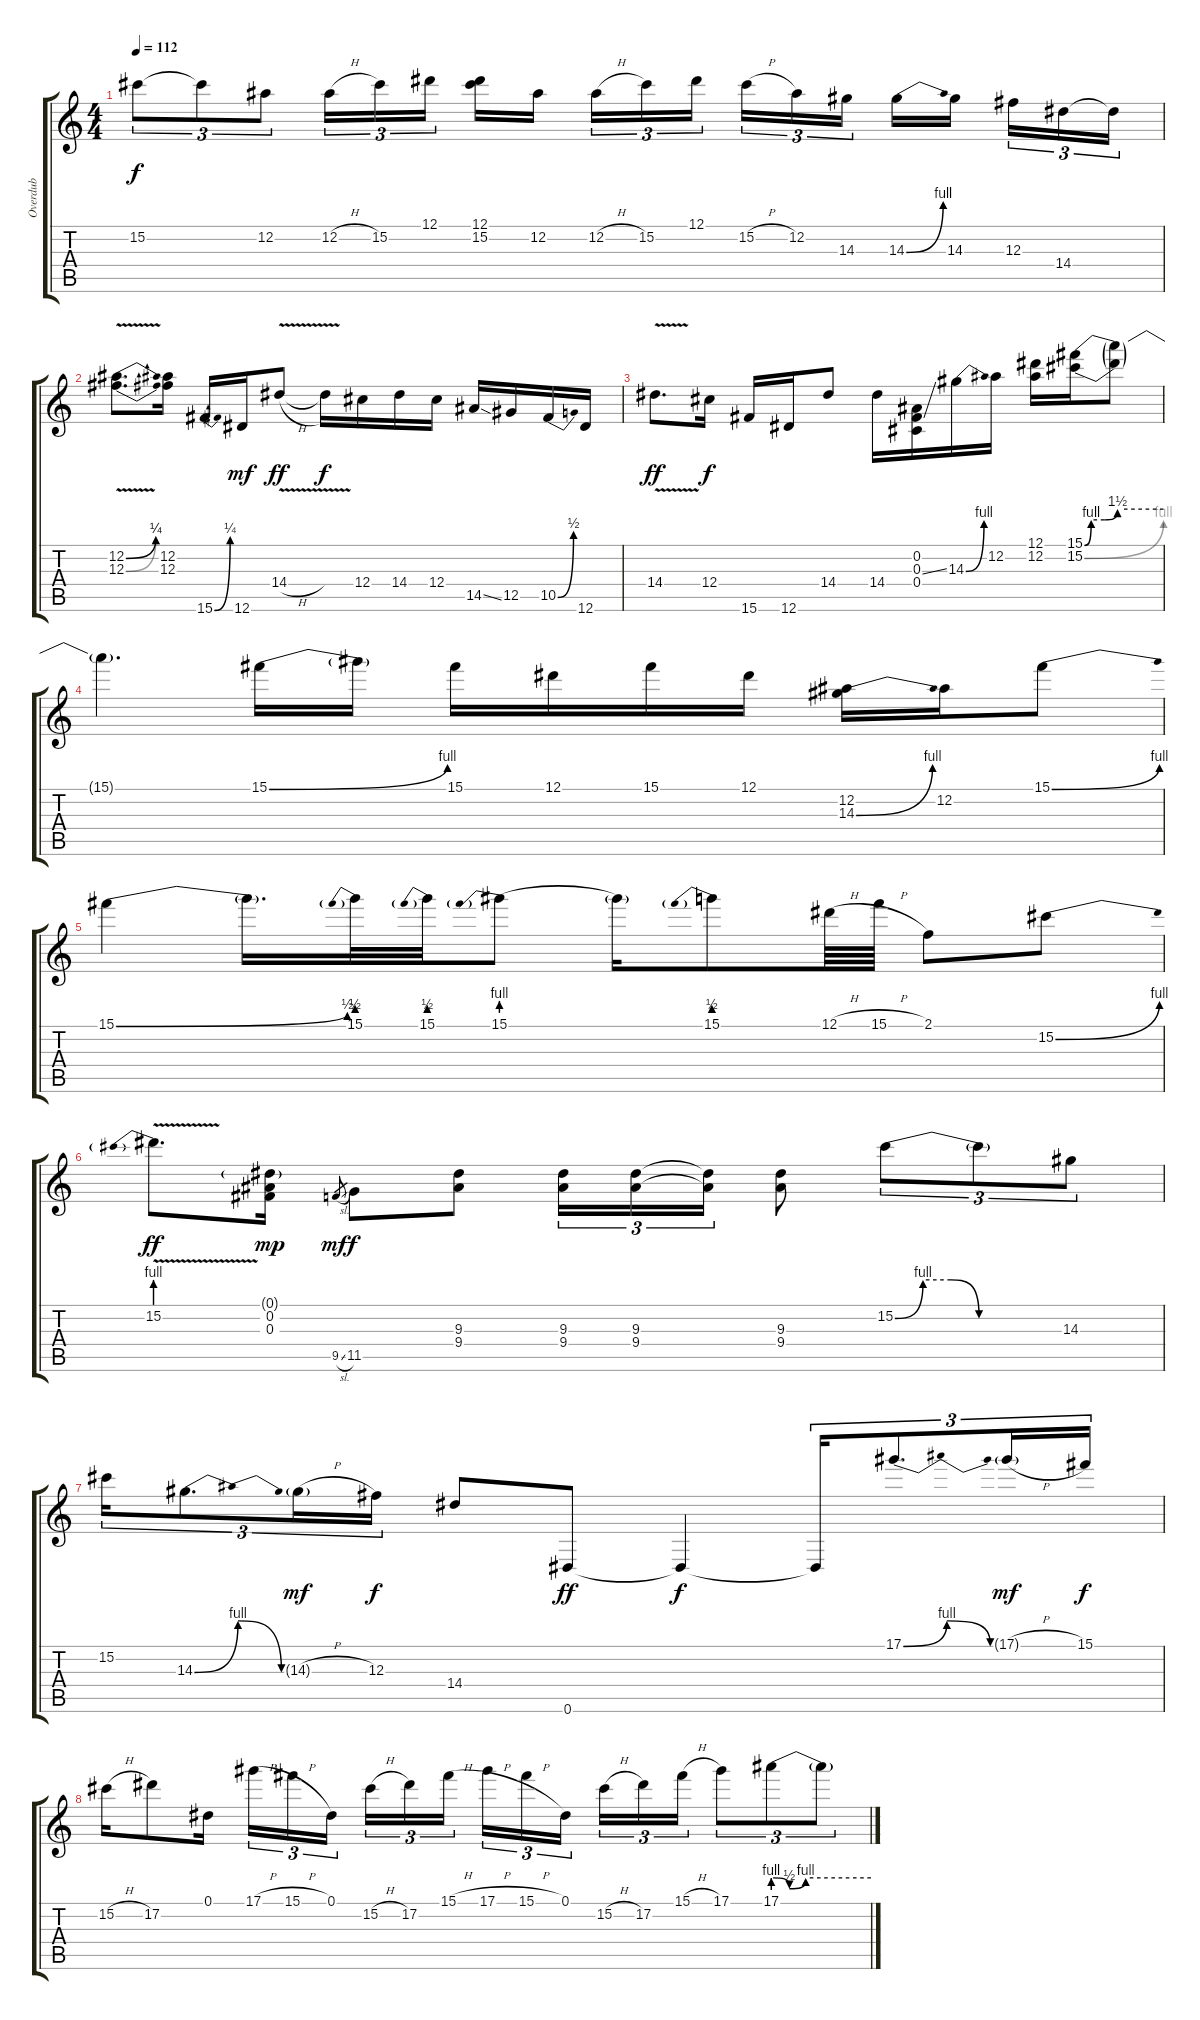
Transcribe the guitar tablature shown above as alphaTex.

\track ("Overdub" "Overdub") {instrument fretlessbass}
\staff {score tabs}
\tuning (Eb4 Bb3 Gb3 Db3 Ab2 Eb2) {hide}
\ts (4 4)
\tempo 112
\clef g2
\ks c
15.2{t}.8{tu (3 2) dy f} 15.2{t}.8{tu (3 2)} 12.2.8{tu (3 2)} 12.2{h}.16{tu (3 2)} 15.2.16{tu (3 2)} 12.1.16{tu (3 2)} (12.1 15.2).16 12.2.16 12.2{h}.16{tu (3 2)} 15.2.16{tu (3 2)} 12.1.16{tu (3 2)} 15.2{h}.16{tu (3 2)} 12.2.16{tu (3 2)} 14.3.16{tu (3 2)} 14.3{be (bend 0 0 60 4)}.16 14.3.16 12.3.16{tu (3 2)} 14.4.16{tu (3 2)} 14.4{t}.16{tu (3 2)} |
(12.2{be (bend 0 0 60 1) v} 12.3{be (bend 0 0 60 1) v}).8{d} (12.2 12.3).16 15.6{be (bend 0 0 60 1)}.16 12.6.16{dy mf} 14.4{v h}.8{dy ff} 14.4{t}.16{dy f} 12.4.16 14.4.16 12.4.16 14.5{ss}.16 12.5.16 10.5{be (bend 0 0 60 2)}.16 12.6.16 |
14.4{v}.8{d dy ff} 12.4.16{dy f} 15.6.16 12.6.16 14.4.8 14.4.16 (0.2 0.3{ss} 0.4).16 14.3{be (bend 0 0 60 4)}.16 12.2.16 (12.1 12.2).16 (15.1{be (custom 0 0 5 4 15 4 25 6 60 6)} 15.2{be (bend 0 0 60 4)}).16 (15.1{t} 15.2{t}).8 |
15.1{t}.4{d} 15.1{be (bend 0 0 60 4)}.16 15.1{t}.16 15.1.16 12.1.16 15.1.16 12.1.16 (12.2 14.3{be (bend 0 0 60 4)}).16 12.2.16 15.1{be (bend 0 0 60 4)}.8 |
15.1{be (bend 0 0 60 2)}.4 15.1{t}.16{d} 15.1{be (prebend 0 2 60 2)}.32 15.1{be (prebend 0 2 60 2)}.32 15.1{be (prebend 0 4 60 4)}.8 15.1{t}.16 15.1{be (prebend 0 2 60 2)}.8 12.1{h}.64 15.1{h}.64 2.1.8 15.2{be (bend 0 0 60 4)}.8 |
15.2{be (prebend 0 4 60 4) v}.8{d dy ff} (0.1{g} 0.2 0.3).16{dy mp} 9.5{sl}.8{gr dy mf} 11.5.8{dy f} (9.3 9.4).8 (9.3 9.4).16{tu (3 2)} (9.3 9.4).16{tu (3 2)} (9.3{t} 9.4{t}).16{tu (3 2)} (9.3 9.4).8 15.2{be (custom 0 0 10 4 20 4 30 0 60 0)}.8{tu (3 2)} 15.2{t}.8{tu (3 2)} 14.3.8{tu (3 2)} |
15.2.16{tu (3 2)} 14.3{be (bendrelease 0 0 15 4 30 4 60 0)}.8{d tu (3 2)} 14.3{h g}.16{tu (3 2) dy mf} 12.3.16{tu (3 2) dy f} 14.4.8 0.6.8{dy ff} 0.6{t}.4{dy f} 0.6{t}.16{tu (3 2)} 17.1{be (bendrelease 0 0 15 4 30 4 60 0)}.8{d tu (3 2)} 17.1{h g}.16{tu (3 2) dy mf} 15.1.16{tu (3 2) dy f} |
15.2{h}.16 17.2.8 0.1.16 17.1{h}.16{tu (3 2)} 15.1{h}.16{tu (3 2)} 0.1.16{tu (3 2)} 15.2{h}.16{tu (3 2)} 17.2.16{tu (3 2)} 15.1{h}.16{tu (3 2)} 17.1{h}.16{tu (3 2)} 15.1{h}.16{tu (3 2)} 0.1.16{tu (3 2)} 15.2{h}.16{tu (3 2)} 17.2.16{tu (3 2)} 15.1{h}.16{tu (3 2)} 17.1.8{tu (3 2)} 17.1{be (custom 0 4 10 2 20 4 60 4)}.8{tu (3 2)} 17.1{t}.8{tu (3 2)}
